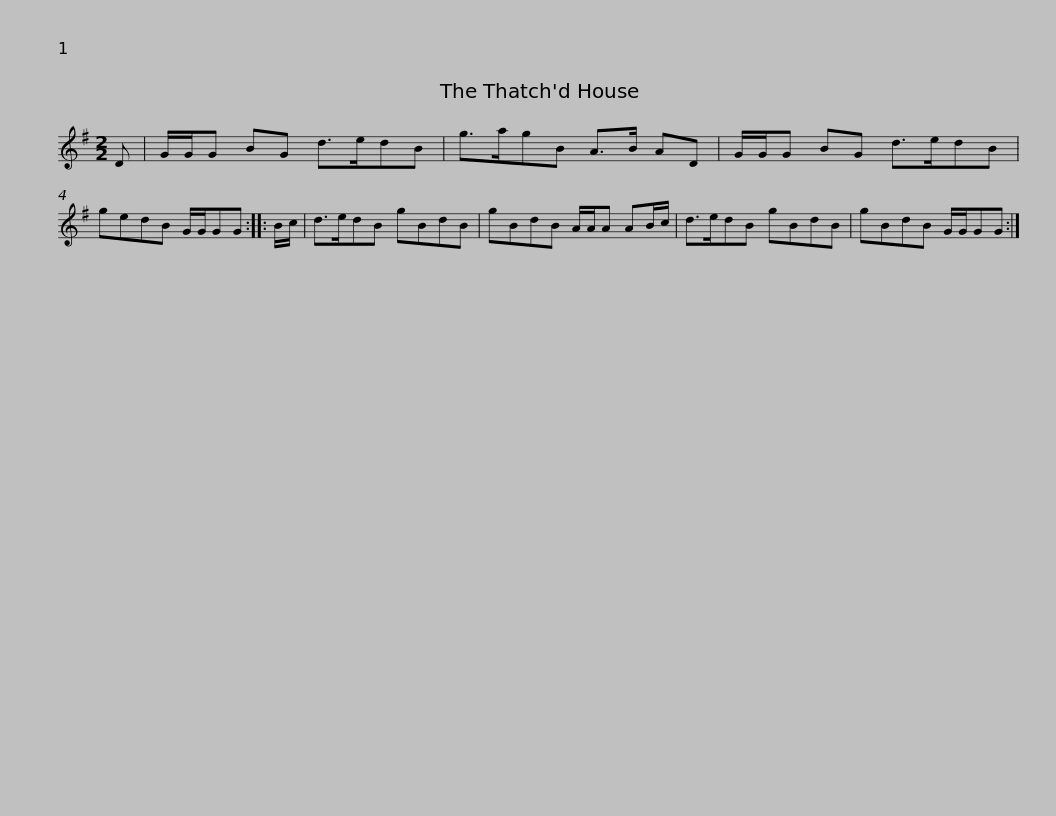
X:1
L:1/8
M:2/2
I:linebreak $
K:G
V:1 treble
V:1
 D | G/G/G BG d>edB | g>agB A>B AD | G/G/G BG d>edB | gedB G/G/GG :: %5
 B/c/ |$ d>edB gBdB | gBdB A/A/A AB/c/ | d>edB gBdB | gBdB G/G/GG :| %10
